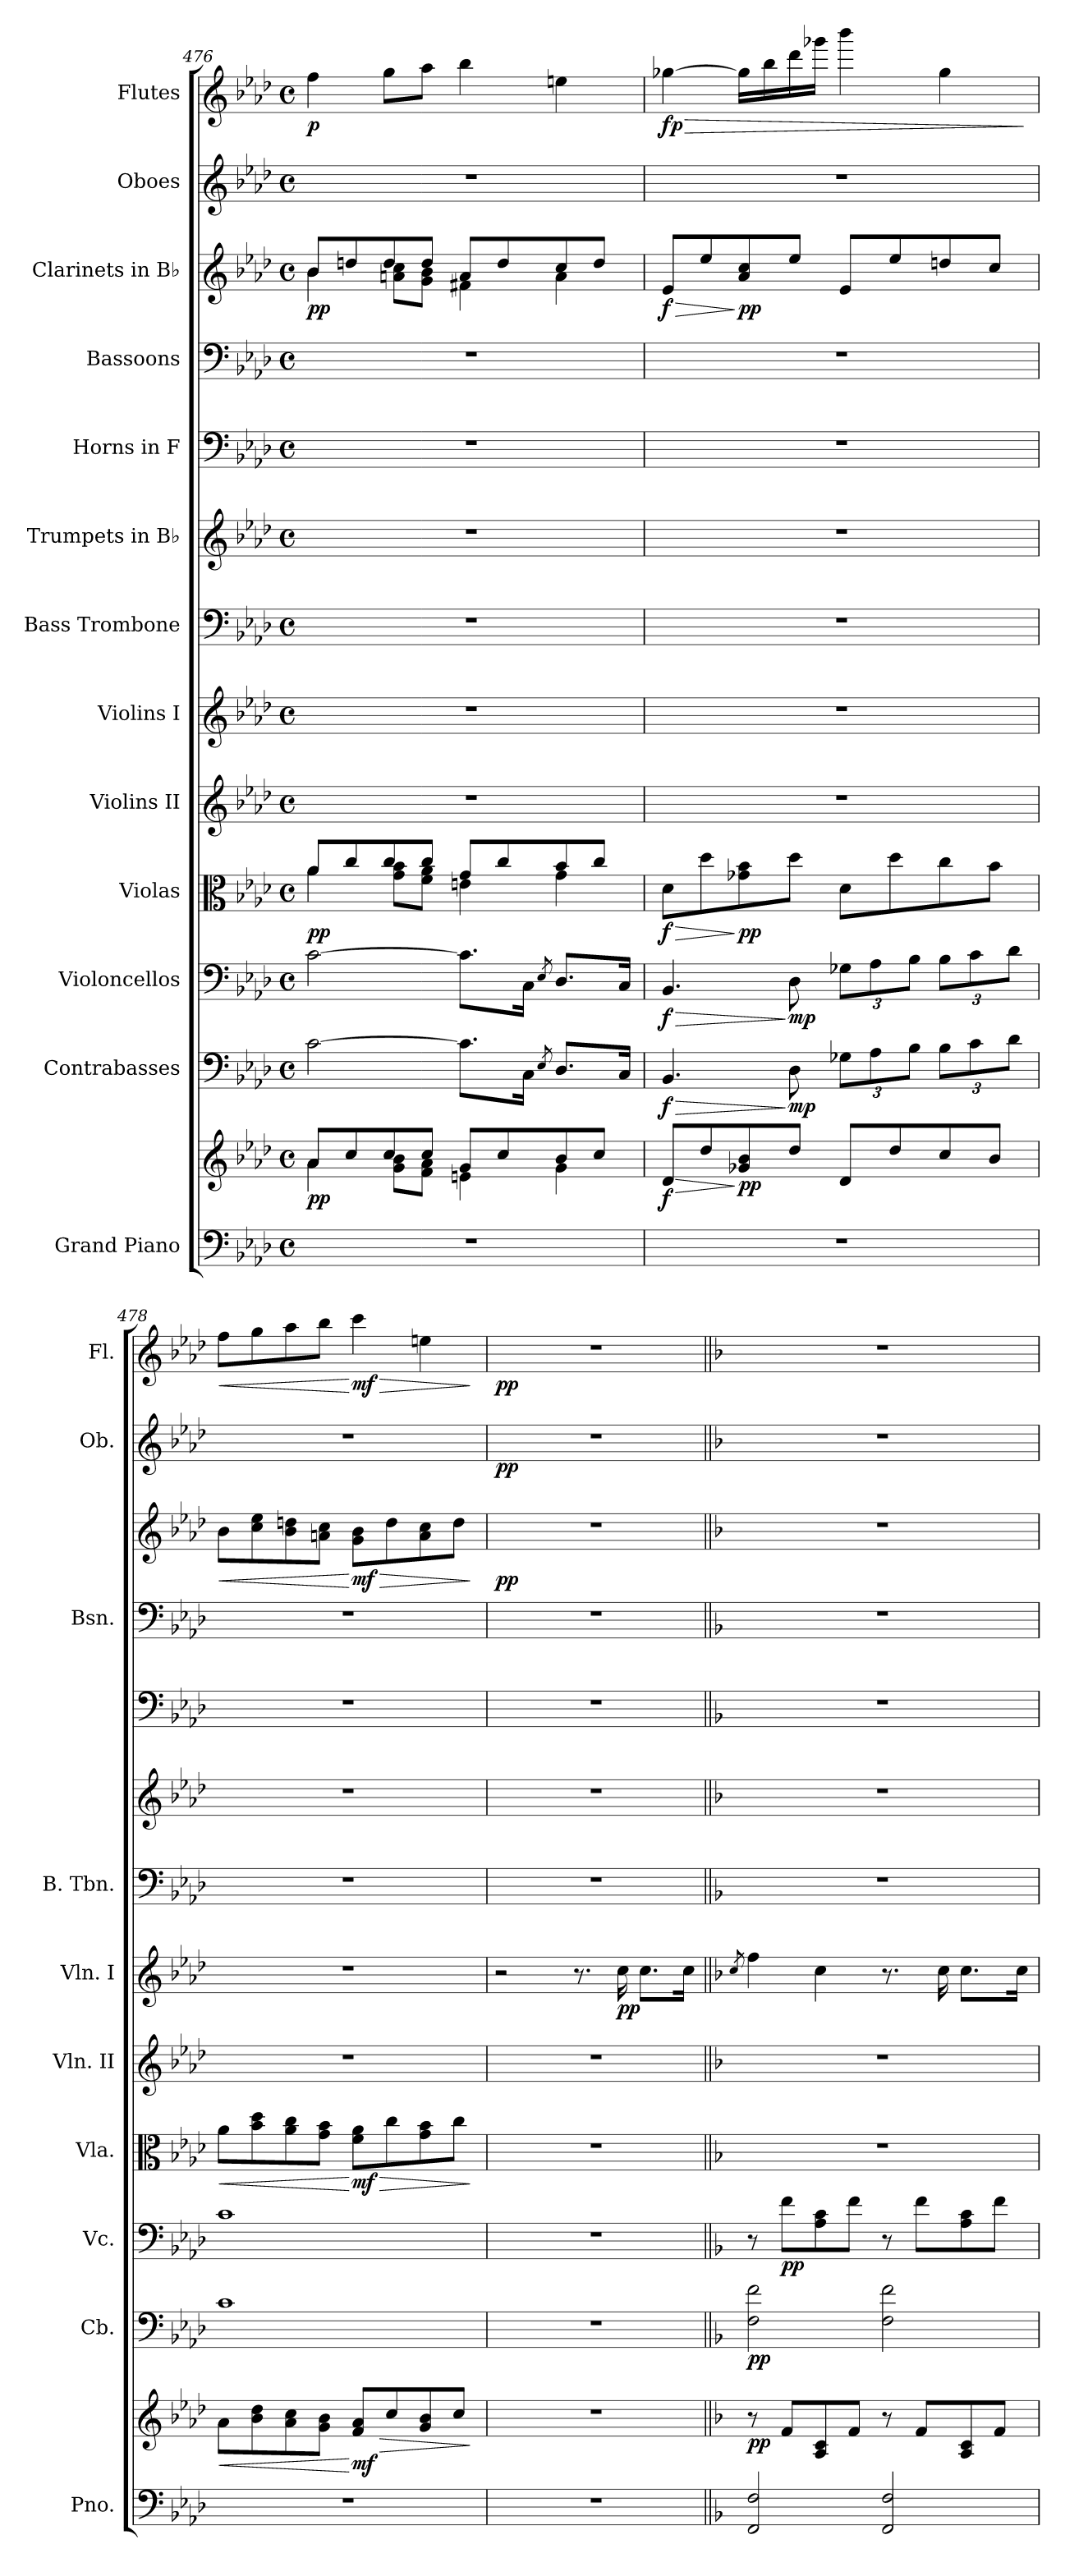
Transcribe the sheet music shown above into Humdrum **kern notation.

**kern	**kern	**dynam	**kern	**dynam	**kern	**dynam	**kern	**dynam	**kern	**kern	**dynam	**kern	**kern	**kern	**kern	**kern	**dynam	**kern	**dynam	**kern	**dynam
*part13	*part13	*part13	*part12	*part12	*part11	*part11	*part10	*part10	*part9	*part8	*part8	*part7	*part6	*part5	*part4	*part3	*part3	*part2	*part2	*part1	*part1
*staff14	*staff13	*staff13/14	*staff12	*staff12	*staff11	*staff11	*staff10	*staff10	*staff9	*staff8	*staff8	*staff7	*staff6	*staff5	*staff4	*staff3	*staff3	*staff2	*staff2	*staff1	*staff1
*I"Grand Piano	*	*	*I"Contrabasses	*	*I"Violoncellos	*	*I"Violas	*	*I"Violins II	*I"Violins I	*	*I"Bass Trombone	*I"Trumpets in B♭	*I"Horns in F	*I"Bassoons	*I"Clarinets in B♭	*	*I"Oboes	*	*I"Flutes	*
*I'Pno.	*	*	*I'Cb.	*	*I'Vc.	*	*I'Vla.	*	*I'Vln. II	*I'Vln. I	*	*I'B. Tbn.	*	*	*I'Bsn.	*	*	*I'Ob.	*	*I'Fl.	*
*clefF4	*clefG2	*	*clefF4	*	*clefF4	*	*clefC3	*	*clefG2	*clefG2	*	*clefF4	*clefG2	*clefF4	*clefF4	*clefG2	*	*clefG2	*	*clefG2	*
*	*	*	*ITrd7c12	*	*	*	*	*	*	*	*	*	*ITrd1c2	*ITrd4c7	*	*ITrd1c2	*	*	*	*	*
*k[b-e-a-d-]	*k[b-e-a-d-]	*	*k[b-e-a-d-]	*	*k[b-e-a-d-]	*	*k[b-e-a-d-]	*	*k[b-e-a-d-]	*k[b-e-a-d-]	*	*k[b-e-a-d-]	*k[b-e-a-d-g-c-]	*k[b-e-a-d-g-]	*k[b-e-a-d-]	*k[b-e-a-d-g-c-]	*	*k[b-e-a-d-]	*	*k[b-e-a-d-]	*
*M4/4	*M4/4	*	*M4/4	*	*M4/4	*	*M4/4	*	*M4/4	*M4/4	*	*M4/4	*M4/4	*M4/4	*M4/4	*M4/4	*	*M4/4	*	*M4/4	*
*met(c)	*met(c)	*	*met(c)	*	*met(c)	*	*met(c)	*	*met(c)	*met(c)	*	*met(c)	*met(c)	*met(c)	*met(c)	*met(c)	*	*met(c)	*	*met(c)	*
=476	=476	=476	=476	=476	=476	=476	=476	=476	=476	=476	=476	=476	=476	=476	=476	=476	=476	=476	=476	=476	=476
*	*^	*	*	*	*	*	*^	*	*	*	*	*	*	*	*	*^	*	*	*	*	*
!	!	!	!LO:DY:b	!	!	!	!	!	!	!LO:DY:b	!	!	!	!	!	!	!	!	!	!LO:DY:b	!	!	!	!LO:DY:b
1r	8a-/L	4a-\	pp	[2C\	.	[2c\	.	8a-/L	4a-\	pp	1r	1r	.	1r	1r	1r	1r	8a-/L	4a-\	pp	1r	.	4ff\	p
.	8cc/	.	.	.	.	.	.	8cc/	.	.	.	.	.	.	.	.	.	8ccn/	.	.	.	.	.	.
.	8cc/	8g\ 8b-\L	.	.	.	.	.	8cc/	8g\ 8b-\L	.	.	.	.	.	.	.	.	8cc/	8gn\ 8b-\L	.	.	.	8gg\L	.
.	8cc/J	8f\ 8a-\J	.	.	.	.	.	8cc/J	8f\ 8a-\J	.	.	.	.	.	.	.	.	8cc/J	8f\ 8a-\J	.	.	.	8aa-\J	.
.	8g/L	4en\	.	8.C\L]	.	8.c\L]	.	8g/L	4en\	.	.	.	.	.	.	.	.	8g/L	4en\	.	.	.	4bb-\	.
.	8cc/	.	.	.	.	.	.	8cc/	.	.	.	.	.	.	.	.	.	8cc/	.	.	.	.	.	.
.	.	.	.	16CC\Jk	.	16C\Jk	.	.	.	.	.	.	.	.	.	.	.	.	.	.	.	.	.	.
.	.	.	.	8qEE-/	.	8qE-/	.	.	.	.	.	.	.	.	.	.	.	.	.	.	.	.	.	.
.	8b-/	4g\	.	8.DD-/L	.	8.D-/L	.	8b-/	4g\	.	.	.	.	.	.	.	.	8b-/	4g\	.	.	.	4een\	.
.	8cc/J	.	.	.	.	.	.	8cc/J	.	.	.	.	.	.	.	.	.	8cc/J	.	.	.	.	.	.
.	.	.	.	16CC/Jk	.	16C/Jk	.	.	.	.	.	.	.	.	.	.	.	.	.	.	.	.	.	.
*	*v	*v	*	*	*	*	*	*v	*v	*	*	*	*	*	*	*	*	*v	*v	*	*	*	*	*
=477	=477	=477	=477	=477	=477	=477	=477	=477	=477	=477	=477	=477	=477	=477	=477	=477	=477	=477	=477	=477	=477
!	!	!LO:HP:b	!	!LO:HP:b	!	!LO:HP:b	!	!LO:HP:b	!	!	!	!	!	!	!	!	!LO:HP:b	!	!	!	!LO:HP:b
!	!	!LO:DY:n=1:b	!	!LO:DY:n=1:b	!	!LO:DY:n=1:b	!	!LO:DY:n=1:b	!	!	!	!	!	!	!	!	!LO:DY:n=1:b	!	!	!	!LO:DY:n=1:b
1r	8d-/L	> f	4.BBB-/	> f	4.BB-/	> f	8d-\L	> f	1r	1r	.	1r	1r	1r	1r	8d-/L	> f	1r	.	[4gg-X\	> fp
.	8dd-/	.	.	.	.	.	8dd-\	.	.	.	.	.	.	.	.	8dd-/	.	.	.	.	.
!	!	!LO:DY:n=2:b	!	!	!	!	!	!LO:DY:n=2:b	!	!	!	!	!	!	!	!	!LO:DY:n=2:b	!	!	!	!
.	8g-X/ 8b-/	] pp	.	.	.	.	8g-X\ 8b-\	] pp	.	.	.	.	.	.	.	8g-/ 8b-/	] pp	.	.	16gg-\LL]	.
.	.	.	.	.	.	.	.	.	.	.	.	.	.	.	.	.	.	.	.	16bb-\	.
!	!	!	!	!LO:DY:n=2:b	!	!LO:DY:n=2:b	!	!	!	!	!	!	!	!	!	!	!	!	!	!	!
.	8dd-/J	.	8DD-\	] mp	8D-\	] mp	8dd-\J	.	.	.	.	.	.	.	.	8dd-/J	.	.	.	16ddd-\	.
.	.	.	.	.	.	.	.	.	.	.	.	.	.	.	.	.	.	.	.	16ggg-X\JJ	.
*	*	*	*Xbrackettup	*	*Xbrackettup	*	*	*	*	*	*	*	*	*	*	*	*	*	*	*	*
.	8d-/L	.	12GG-X\L	.	12G-X\L	.	8d-\L	.	.	.	.	.	.	.	.	8d-/L	.	.	.	4bbb-\	.
.	.	.	12AA-\	.	12A-\	.	.	.	.	.	.	.	.	.	.	.	.	.	.	.	.
.	8dd-/	.	.	.	.	.	8dd-\	.	.	.	.	.	.	.	.	8dd-/	.	.	.	.	.
.	.	.	12BB-\J	.	12B-\J	.	.	.	.	.	.	.	.	.	.	.	.	.	.	.	.
.	8cc/	.	12BB-\L	.	12B-\L	.	8cc\	.	.	.	.	.	.	.	.	8ccn/	.	.	.	4gg-\	.
.	.	.	12C\	.	12c\	.	.	.	.	.	.	.	.	.	.	.	.	.	.	.	.
.	8b-/J	.	.	.	.	.	8b-\J	.	.	.	.	.	.	.	.	8b-/J	.	.	.	.	.
.	.	.	12D-\J	.	12d-\J	.	.	.	.	.	.	.	.	.	.	.	.	.	.	.	.
.	.	.	.	.	.	.	.	.	.	.	.	.	.	.	.	.	.	.	.	.	]
!!LO:PB:g=z
=478	=478	=478	=478	=478	=478	=478	=478	=478	=478	=478	=478	=478	=478	=478	=478	=478	=478	=478	=478	=478	=478
!	!	!LO:HP:b	!	!	!	!	!	!LO:HP:b	!	!	!	!	!	!	!	!	!LO:HP:b	!	!	!	!LO:HP:b
1r	8a-\L	<	1C	.	1c	.	8a-\L	<	1r	1r	.	1r	1r	1r	1r	8a-\L	<	1r	.	8ff\L	<
.	8b-\ 8dd-\	.	.	.	.	.	8b-\ 8dd-\	.	.	.	.	.	.	.	.	8b-\ 8dd-\	.	.	.	8gg\	.
.	8a-\ 8cc\	.	.	.	.	.	8a-\ 8cc\	.	.	.	.	.	.	.	.	8a-\ 8ccn\	.	.	.	8aa-\	.
.	8g\ 8b-\J	.	.	.	.	.	8g\ 8b-\J	.	.	.	.	.	.	.	.	8gn\ 8b-\J	.	.	.	8bb-\J	.
!	!	!LO:HP:n=1:b	!	!	!	!	!	!LO:HP:n=1:b	!	!	!	!	!	!	!	!	!LO:HP:n=1:b	!	!	!	!LO:HP:n=1:b
!	!	!LO:DY:n=1:b	!	!	!	!	!	!LO:DY:n=1:b	!	!	!	!	!	!	!	!	!LO:DY:n=1:b	!	!	!	!LO:DY:n=1:b
.	8f/ 8a-/L	[ > mf	.	.	.	.	8f\ 8a-\L	[ > mf	.	.	.	.	.	.	.	8f\ 8a-\L	[ > mf	.	.	4ccc\	[ > mf
.	8cc/	.	.	.	.	.	8cc\	.	.	.	.	.	.	.	.	8cc\	.	.	.	.	.
.	8g/ 8b-/	.	.	.	.	.	8g\ 8b-\	.	.	.	.	.	.	.	.	8g\ 8b-\	.	.	.	4een\	.
.	8cc/J	.	.	.	.	.	8cc\J	.	.	.	.	.	.	.	.	8cc\J	.	.	.	.	.
.	.	]	.	.	.	.	.	]	.	.	.	.	.	.	.	.	]	.	.	.	]
=479	=479	=479	=479	=479	=479	=479	=479	=479	=479	=479	=479	=479	=479	=479	=479	=479	=479	=479	=479	=479	=479
!	!	!	!	!	!	!	!	!	!	!	!	!	!	!	!	!	!LO:DY:b	!	!LO:DY:b	!	!LO:DY:b
1r	1r	.	1r	.	1r	.	1r	.	1r	2r	.	1r	1r	1r	1r	1r	pp	1r	pp	1r	pp
.	.	.	.	.	.	.	.	.	.	8.r	.	.	.	.	.	.	.	.	.	.	.
!	!	!	!	!	!	!	!	!	!	!	!LO:DY:b	!	!	!	!	!	!	!	!	!	!
.	.	.	.	.	.	.	.	.	.	16cc\	pp	.	.	.	.	.	.	.	.	.	.
.	.	.	.	.	.	.	.	.	.	8.cc\L	.	.	.	.	.	.	.	.	.	.	.
.	.	.	.	.	.	.	.	.	.	16cc\Jk	.	.	.	.	.	.	.	.	.	.	.
=480||	=480||	=480||	=480||	=480||	=480||	=480||	=480||	=480||	=480||	=480||	=480||	=480||	=480||	=480||	=480||	=480||	=480||	=480||	=480||	=480||	=480||
*k[b-]	*k[b-]	*	*k[b-]	*	*k[b-]	*	*k[b-]	*	*k[b-]	*k[b-]	*	*k[b-]	*k[b-e-a-]	*k[b-e-]	*k[b-]	*k[b-e-a-]	*	*k[b-]	*	*k[b-]	*
.	.	.	.	.	.	.	.	.	.	8qcc/	.	.	.	.	.	.	.	.	.	.	.
!	!	!LO:DY:b	!	!LO:DY:b	!	!	!	!	!	!	!	!	!	!	!	!	!	!	!	!	!
2FF/ 2F/	8r	pp	2FF\ 2F\	pp	8r	.	1r	.	1r	4ff\	.	1r	1r	1r	1r	1r	.	1r	.	1r	.
!	!	!	!	!	!	!LO:DY:b	!	!	!	!	!	!	!	!	!	!	!	!	!	!	!
.	8f/L	.	.	.	8f\L	pp	.	.	.	.	.	.	.	.	.	.	.	.	.	.	.
.	8A/ 8c/	.	.	.	8A\ 8c\	.	.	.	.	4cc\	.	.	.	.	.	.	.	.	.	.	.
.	8f/J	.	.	.	8f\J	.	.	.	.	.	.	.	.	.	.	.	.	.	.	.	.
2FF/ 2F/	8r	.	2FF\ 2F\	.	8r	.	.	.	.	8.r	.	.	.	.	.	.	.	.	.	.	.
.	8f/L	.	.	.	8f\L	.	.	.	.	.	.	.	.	.	.	.	.	.	.	.	.
.	.	.	.	.	.	.	.	.	.	16cc\	.	.	.	.	.	.	.	.	.	.	.
.	8A/ 8c/	.	.	.	8A\ 8c\	.	.	.	.	8.cc\L	.	.	.	.	.	.	.	.	.	.	.
.	8f/J	.	.	.	8f\J	.	.	.	.	.	.	.	.	.	.	.	.	.	.	.	.
.	.	.	.	.	.	.	.	.	.	16cc\Jk	.	.	.	.	.	.	.	.	.	.	.
=	=	=	=	=	=	=	=	=	=	=	=	=	=	=	=	=	=	=	=	=	=
*-	*-	*-	*-	*-	*-	*-	*-	*-	*-	*-	*-	*-	*-	*-	*-	*-	*-	*-	*-	*-	*-
